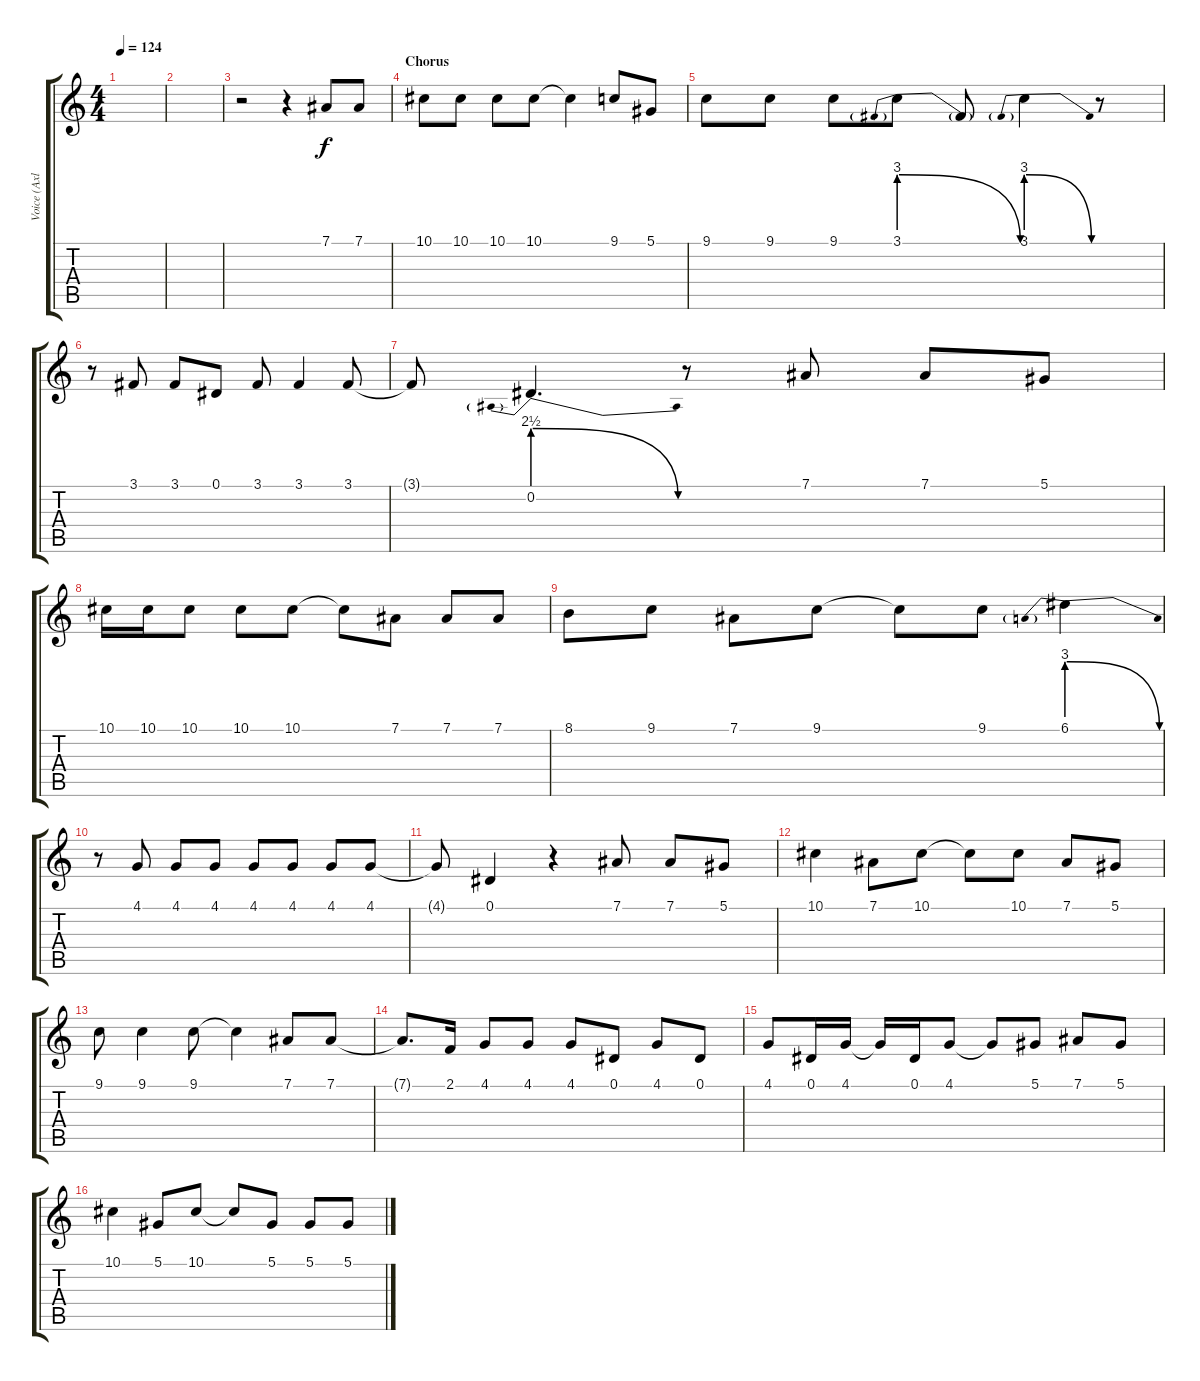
\track ("Voice (Axl)" "Voice (Axl") {instrument lead2sawtooth}
\staff {score tabs}
\tuning (Eb4 Bb3 Gb3 Db3 Ab2 Eb2) {hide}
\ts (4 4)
\tempo 124
\clef g2
\ks c
|
|
r.2 r.4 7.1.8 7.1.8 |
\section ("" "Chorus")
10.1.8 10.1.8 10.1.8 10.1.8 10.1{t}.4 9.1.8 5.1.8 |
9.1.8 9.1.8 9.1.8 3.1{be (prebendrelease 0 12 60 0)}.8 3.1{t}.8 3.1{be (prebendrelease 0 12 60 0)}.4 r.8 |
r.8 3.1.8 3.1.8 0.1.8 3.1.8 3.1.4 3.1.8 |
3.1{t}.8 0.2{be (prebendrelease 0 10 60 0)}.4{d} r.8 7.1.8 7.1.8 5.1.8 |
10.1.16 10.1.16 10.1.8 10.1.8 10.1.8 10.1{t}.8 7.1.8 7.1.8 7.1.8 |
8.1.8 9.1.8 7.1.8 9.1.8 9.1{t}.8 9.1.8 6.1{be (prebendrelease 0 12 60 0)}.4 |
r.8 4.1.8 4.1.8 4.1.8 4.1.8 4.1.8 4.1.8 4.1.8 |
4.1{t}.8 0.1.4 r.4 7.1.8 7.1.8 5.1.8 |
10.1.4 7.1.8 10.1.8 10.1{t}.8 10.1.8 7.1.8 5.1.8 |
9.1.8 9.1.4 9.1.8 9.1{t}.4 7.1.8 7.1.8 |
7.1{t}.8{d} 2.1.16 4.1.8 4.1.8 4.1.8 0.1.8 4.1.8 0.1.8 |
4.1.8 0.1.16 4.1.16 4.1{t}.16 0.1.16 4.1.8 4.1{t}.8 5.1.8 7.1.8 5.1.8 |
10.1.4 5.1.8 10.1.8 10.1{t}.8 5.1.8 5.1.8 5.1.8
